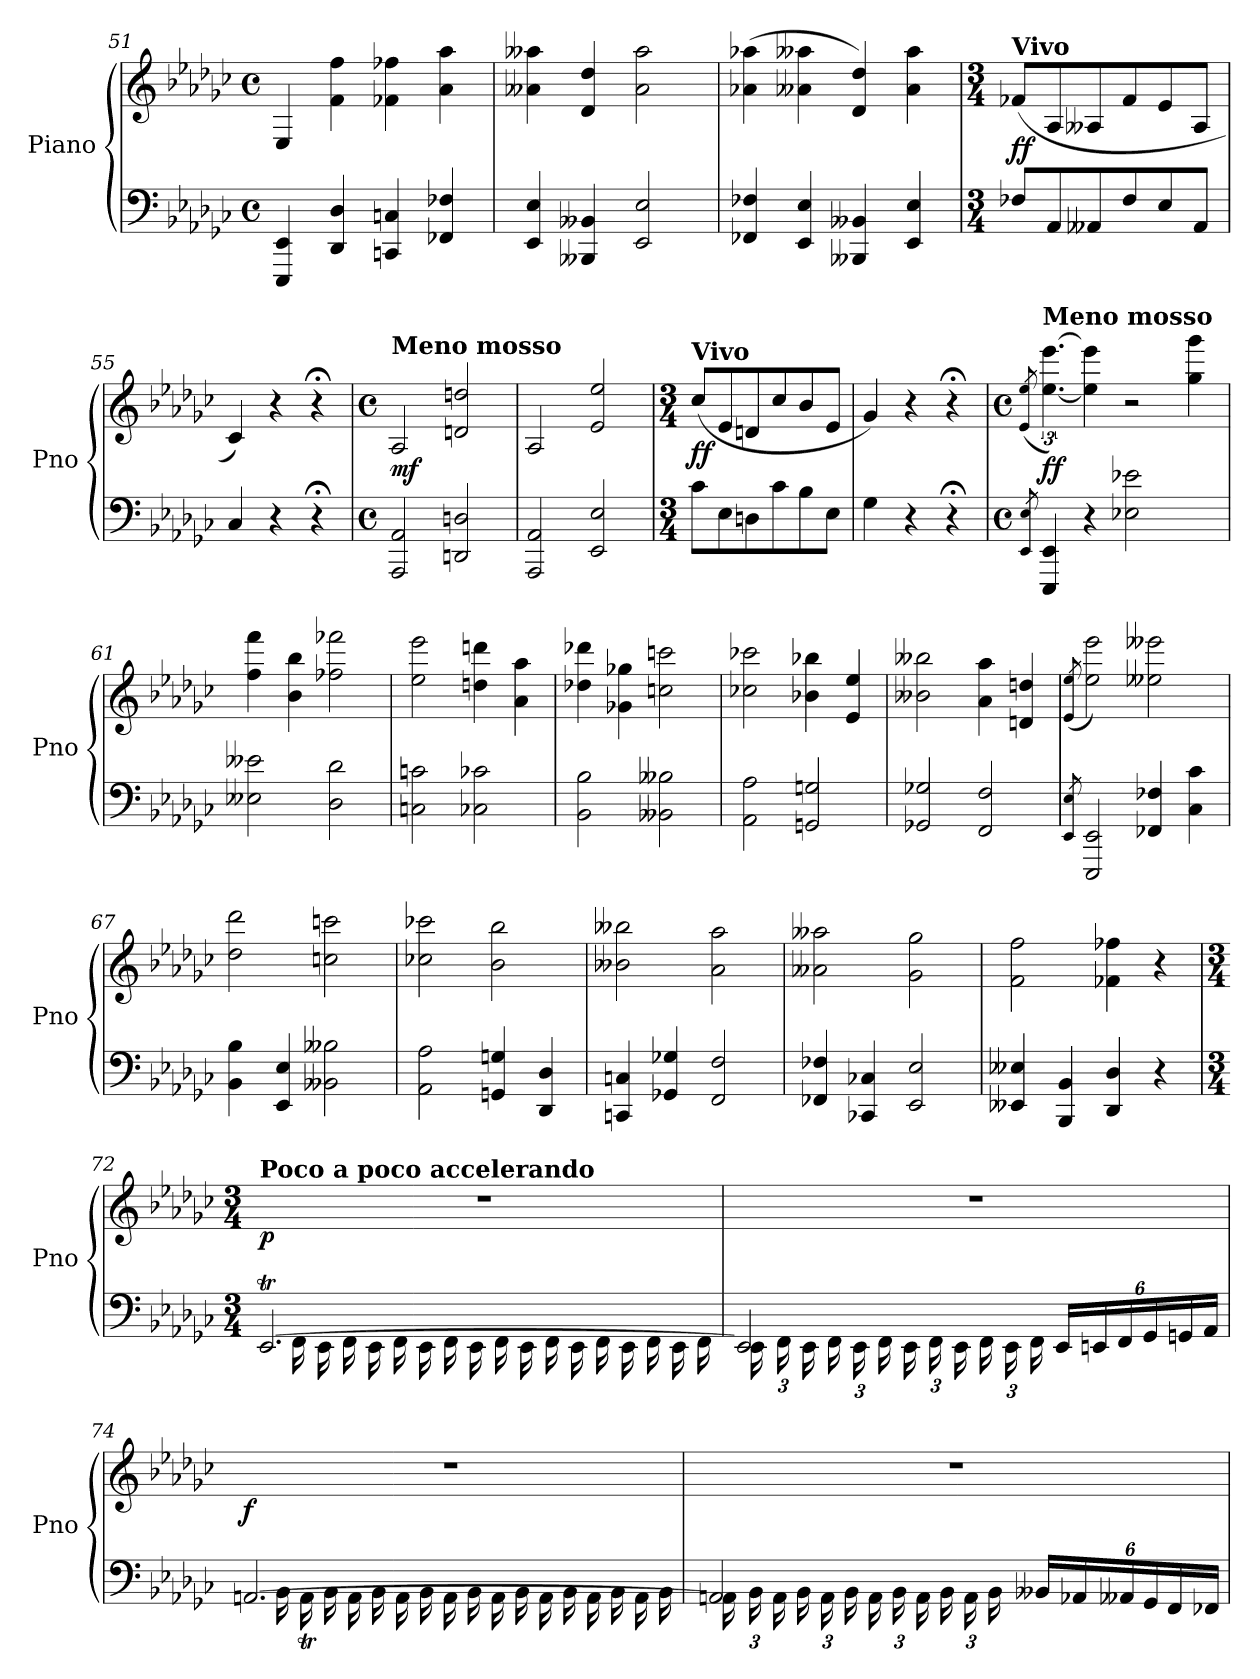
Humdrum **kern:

**kern	**kern	**dynam
*part1	*part1	*part1
*staff2	*staff1	*staff1/2
*I"Piano	*	*
*I'Pno	*	*
*clefF4	*clefG2	*
*k[b-e-a-d-g-c-]	*k[b-e-a-d-g-c-]	*
*M4/4	*M4/4	*
*met(c)	*met(c)	*
=51	=51	=51
4EEE-/ 4EE-/	4E-/	.
4DD-/ 4D-/	4f\ 4ff\	.
4CCn/ 4Cn/	4f-X\ 4ff-X\	.
4FF-X/ 4F-X/	4a-\ 4aa-\	.
=52	=52	=52
4EE-/ 4E-/	4a--X\ 4aa--X\	.
4BBB--X/ 4BB--X/	4d-/ 4dd-/	.
2EE-/ 2E-/	2a--\ 2aa--\	.
=53	=53	=53
4FF-X/ 4F-X/	(>4a-X\ 4aa-X\	.
4EE-/ 4E-/	4a--X\ 4aa--X\	.
4BBB--X/ 4BB--X/	4d-/ 4dd-/)	.
4EE-/ 4E-/	4a--\ 4aa--\	.
=54	=54	=54
*M3/4	*M3/4	*
!	!LO:TX:a:B:t=Vivo	!
!	!	!LO:DY:b
8F-X/L	(<8f-X/L	ff
8AA-/	8A-/	.
8AA--X/	8A--X/	.
8F-/	8f-/	.
8E-/	8e-/	.
8AA--/J	8A--/J	.
=55	=55	=55
4C-/	4c-/)	.
4r	4r	.
4r;<	4r;<	.
=56	=56	=56
*M4/4	*M4/4	*
*met(c)	*met(c)	*
!	!LO:TX:a:B:t=Meno mosso	!
!	!	!LO:DY:b
2AAA-/ 2AA-/	2A-/	mf
2DDn/ 2Dn/	2dn/ 2ddn/	.
=57	=57	=57
2AAA-/ 2AA-/	2A-/	.
2EE-/ 2E-/	2e-/ 2ee-/	.
=58	=58	=58
*M3/4	*M3/4	*
!	!LO:TX:a:B:t=Vivo	!
!	!	!LO:DY:b
8c-\L	(<8cc-/L	ff
8E-\	8e-/	.
8Dn\	8dn/	.
8c-\	8cc-/	.
8B-\	8b-/	.
8E-\J	8e-/J	.
=59	=59	=59
4G-\	4g-/)	.
4r	4r	.
4r;<	4r;<	.
=60	=60	=60
*M4/4	*M4/4	*
*met(c)	*met(c)	*
8qEE-/ 8qE-/	(<8qe-/ 8qee-/	.
!	!LO:TX:a:B:t=Meno mosso	!
!	!	!LO:DY:b
4EEE-/ 4EE-/	[6.ee-\ [6.eee-\)	ff
4r	4ee-!] 4eee-!]	.
2E-X\ 2e-X\	2r	.
4ryy	4gg-\ 4ggg-\	.
=61	=61	=61
2E--X\ 2e--X\	4ff\ 4fff\	.
.	4b-\ 4bb-\	.
2D-\ 2d-\	2ff-X\ 2fff-X\	.
=62	=62	=62
2Cn\ 2cn\	2ee-\ 2eee-\	.
2C-X\ 2c-X\	4ddn\ 4dddn\	.
.	4a-\ 4aa-\	.
=63	=63	=63
2BB-\ 2B-\	4dd-X\ 4ddd-X\	.
.	4g-X\ 4gg-X\	.
2BB--X\ 2B--X\	2ccn\ 2cccn\	.
=64	=64	=64
2AA-\ 2A-\	2cc-X\ 2ccc-X\	.
2GGn/ 2Gn/	4b-X\ 4bb-X\	.
.	4e-/ 4ee-/	.
=65	=65	=65
2GG-X/ 2G-X/	2b--X\ 2bb--X\	.
2FF/ 2F/	4a-\ 4aa-\	.
.	4dn/ 4ddn/	.
=66	=66	=66
8qEE-/ 8qE-/	(<8qe-/ 8qee-/	.
2EEE-/ 2EE-/	2ee-\ 2eee-\)	.
4FF-X/ 4F-X/	2ee--X\ 2eee--X\	.
4C-\ 4c-\	.	.
=67	=67	=67
4BB-\ 4B-\	2dd-\ 2ddd-\	.
4EE-/ 4E-/	.	.
2BB--X\ 2B--X\	2ccn\ 2cccn\	.
=68	=68	=68
2AA-\ 2A-\	2cc-X\ 2ccc-X\	.
4GGn/ 4Gn/	2b-\ 2bb-\	.
4DD-/ 4D-/	.	.
=69	=69	=69
4CCn/ 4Cn/	2b--X\ 2bb--X\	.
4GG-X/ 4G-X/	.	.
2FF/ 2F/	2a-\ 2aa-\	.
=70	=70	=70
4FF-X/ 4F-X/	2a--X\ 2aa--X\	.
4CC-X/ 4C-X/	.	.
2EE-/ 2E-/	2g-\ 2gg-\	.
=71	=71	=71
4EE--X/ 4E--X/	2f\ 2ff\	.
4BBB-/ 4BB-/	.	.
4DD-/ 4D-/	4f-X\ 4ff-X\	.
4r	4r	.
=72	=72	=72
*M3/4	*M3/4	*
*^	*	*
*	*Xtuplet	*	*
!	!	!LO:TX:a:B:t=Poco a poco accelerando	!
!	!	!	!LO:DY:b
[2.EE-T/	24ryy	2.r	p
.	24FF!	.	.
.	24EE-!	.	.
.	24FF!	.	.
.	24EE-!	.	.
.	24FF!	.	.
.	24EE-!	.	.
.	24FF!	.	.
.	24EE-!	.	.
.	24FF!	.	.
.	24EE-!	.	.
.	24FF!	.	.
.	24EE-!	.	.
.	24FF!	.	.
.	24EE-!	.	.
.	24FF!	.	.
.	24EE-!	.	.
.	24FF!	.	.
=73	=73	=73	=73
2EE-/]	24EE-!	2.r	.
.	24FF!	.	.
.	24EE-!	.	.
.	24FF!	.	.
.	24EE-!	.	.
.	24FF!	.	.
.	24EE-!	.	.
.	24FF!	.	.
.	24EE-!	.	.
.	24FF!	.	.
.	24EE-!	.	.
.	24FF!	.	.
*tuplet	*	*	*
*Xbrackettup	*	*	*
24EE-/LL	4ryy	.	.
24EEn/	.	.	.
24FF/	.	.	.
24GG-/	.	.	.
24GGn/	.	.	.
24AA-/JJ	.	.	.
=74	=74	=74	=74
*	*Xtuplet	*	*
!	!	!	!LO:DY:b
[2.AAn/	24ryy	2.r	f
.	24BB-!	.	.
.	24AAt!	.	.
.	24BB-!	.	.
.	24AA!	.	.
.	24BB-!	.	.
.	24AA!	.	.
.	24BB-!	.	.
.	24AA!	.	.
.	24BB-!	.	.
.	24AA!	.	.
.	24BB-!	.	.
.	24AA!	.	.
.	24BB-!	.	.
.	24AA!	.	.
.	24BB-!	.	.
.	24AA!	.	.
.	24BB-!	.	.
=75	=75	=75	=75
2AA/]	24AAn!	2.r	.
.	24BB-!	.	.
.	24AA!	.	.
.	24BB-!	.	.
.	24AA!	.	.
.	24BB-!	.	.
.	24AA!	.	.
.	24BB-!	.	.
.	24AA!	.	.
.	24BB-!	.	.
.	24AA!	.	.
.	24BB-!	.	.
*tuplet	*	*	*
!	!	!	!LO:DY:a=2
24BB--X/LL	4ryy	.	other-dynamics
24AA-X/	.	.	.
24AA--X/	.	.	.
24GG-/	.	.	.
24FF/	.	.	.
24FF-X/JJ	.	.	.
*v	*v	*	*
=	=	=
*-	*-	*-
